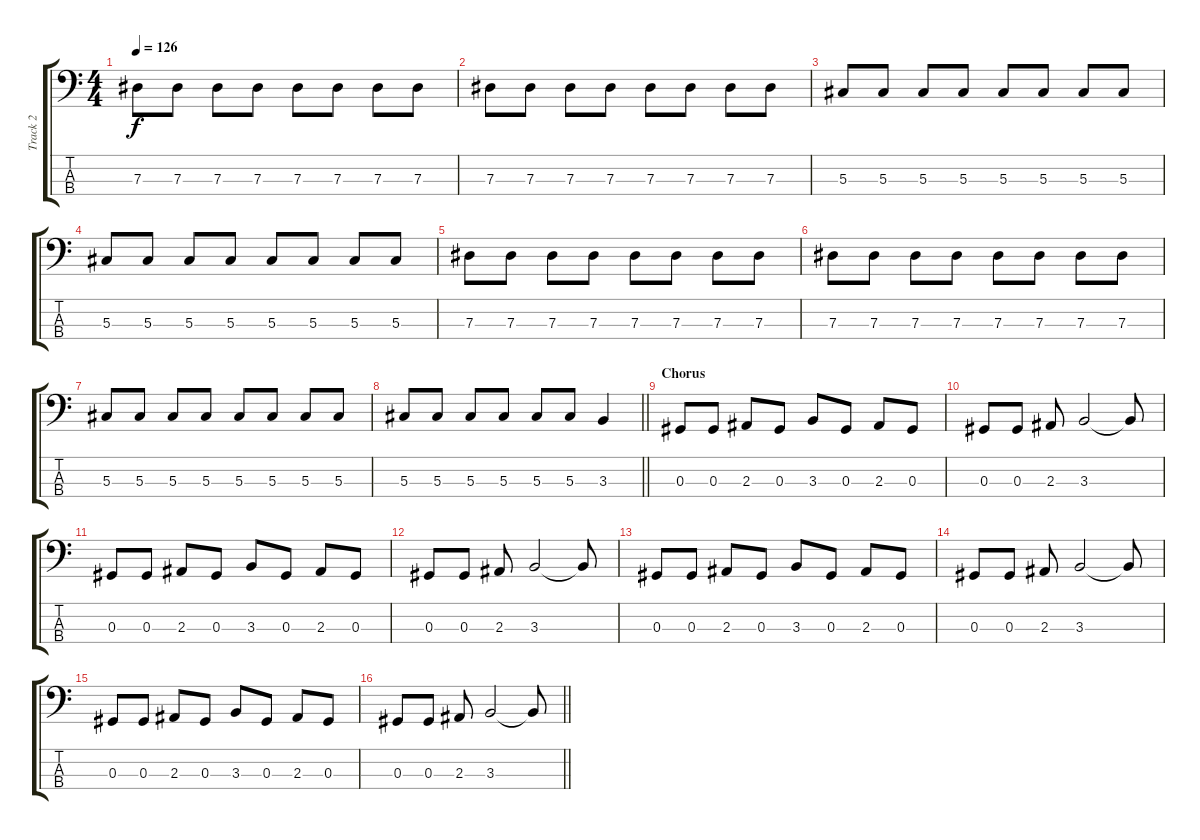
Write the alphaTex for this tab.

\track ("Track 2" "Track 2") {instrument distortionguitar}
\staff {score tabs}
\tuning (Gb2 Db2 Ab1 Eb1) {hide}
\ts (4 4)
\tempo 126
\clef f4
\ks c
7.3.8{dy f} 7.3.8 7.3.8 7.3.8 7.3.8 7.3.8 7.3.8 7.3.8 |
7.3.8 7.3.8 7.3.8 7.3.8 7.3.8 7.3.8 7.3.8 7.3.8 |
5.3.8 5.3.8 5.3.8 5.3.8 5.3.8 5.3.8 5.3.8 5.3.8 |
5.3.8 5.3.8 5.3.8 5.3.8 5.3.8 5.3.8 5.3.8 5.3.8 |
7.3.8 7.3.8 7.3.8 7.3.8 7.3.8 7.3.8 7.3.8 7.3.8 |
7.3.8 7.3.8 7.3.8 7.3.8 7.3.8 7.3.8 7.3.8 7.3.8 |
5.3.8 5.3.8 5.3.8 5.3.8 5.3.8 5.3.8 5.3.8 5.3.8 |
\barLineRight lightlight
5.3.8 5.3.8 5.3.8 5.3.8 5.3.8 5.3.8 3.3.4 |
\section ("" "Chorus")
0.3.8 0.3.8 2.3.8 0.3.8 3.3.8 0.3.8 2.3.8 0.3.8 |
0.3.8 0.3.8 2.3.8 3.3.2 3.3{t}.8 |
0.3.8 0.3.8 2.3.8 0.3.8 3.3.8 0.3.8 2.3.8 0.3.8 |
0.3.8 0.3.8 2.3.8 3.3.2 3.3{t}.8 |
0.3.8 0.3.8 2.3.8 0.3.8 3.3.8 0.3.8 2.3.8 0.3.8 |
0.3.8 0.3.8 2.3.8 3.3.2 3.3{t}.8 |
0.3.8 0.3.8 2.3.8 0.3.8 3.3.8 0.3.8 2.3.8 0.3.8 |
\barLineRight lightlight
0.3.8 0.3.8 2.3.8 3.3.2 3.3{t}.8
